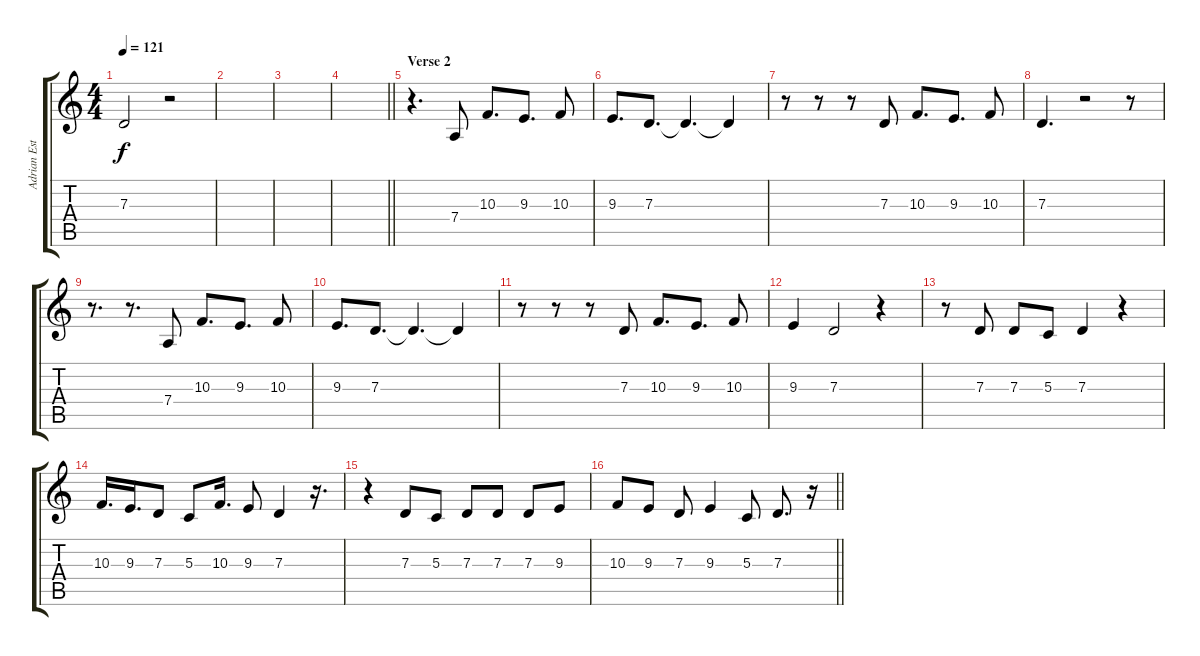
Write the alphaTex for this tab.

\track ("Adrian Estrella" "Adrian Est") {instrument violin}
\staff {score tabs}
\tuning (E4 B3 G3 D3 A2 D2) {hide}
\ts (4 4)
\tempo 121
\clef g2
\ks c
7.3{t}.2{dy f} r.2 |
|
|
\barLineRight lightlight
|
\section ("" "Verse 2")
r.4{d volume 16 instrument violin} 7.4.8 10.3.8{d} 9.3.8{d} 10.3.8 |
9.3.8{d} 7.3.8{d} 7.3{t}.4{d} 7.3{t}.4 |
r.8 r.8 r.8 7.3.8 10.3.8{d} 9.3.8{d} 10.3.8 |
7.3.4{d} r.2 r.8 |
r.8{d volume 14 instrument violin} r.8{d} 7.4.8 10.3.8{d} 9.3.8{d} 10.3.8 |
9.3.8{d} 7.3.8{d} 7.3{t}.4{d} 7.3{t}.4 |
r.8 r.8 r.8 7.3.8 10.3.8{d} 9.3.8{d} 10.3.8 |
9.3.4 7.3.2 r.4 |
r.8{volume 14} 7.3.8 7.3.8 5.3.8 7.3.4 r.4 |
10.3.16{d} 9.3.16{d} 7.3.8 5.3.8 10.3.16{d} 9.3.8 7.3.4 r.16{d} |
r.4 7.3.8 5.3.8 7.3.8 7.3.8 7.3.8 9.3.8 |
\barLineRight lightlight
10.3.8 9.3.8 7.3.8 9.3.4 5.3.8 7.3.8{d} r.16
